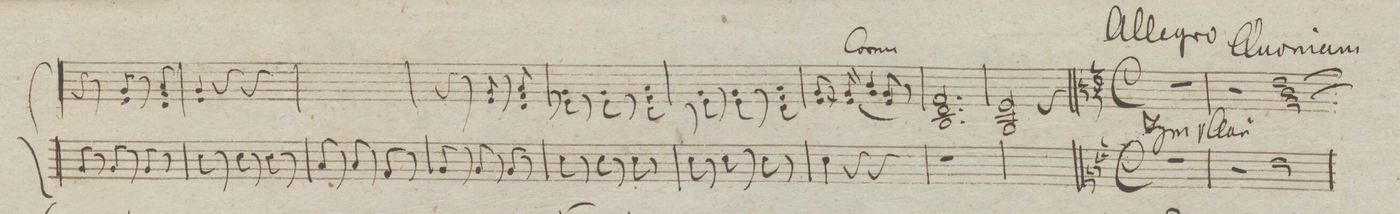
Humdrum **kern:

**kern	**fb
*I"Organo	*
*clefF4	*
*k[]	*
*met(c)	*
*M4/4	*
1r	.
=2	=2
2r	.
*2\right	*
2F\	.
=3	=3
*-	*-
